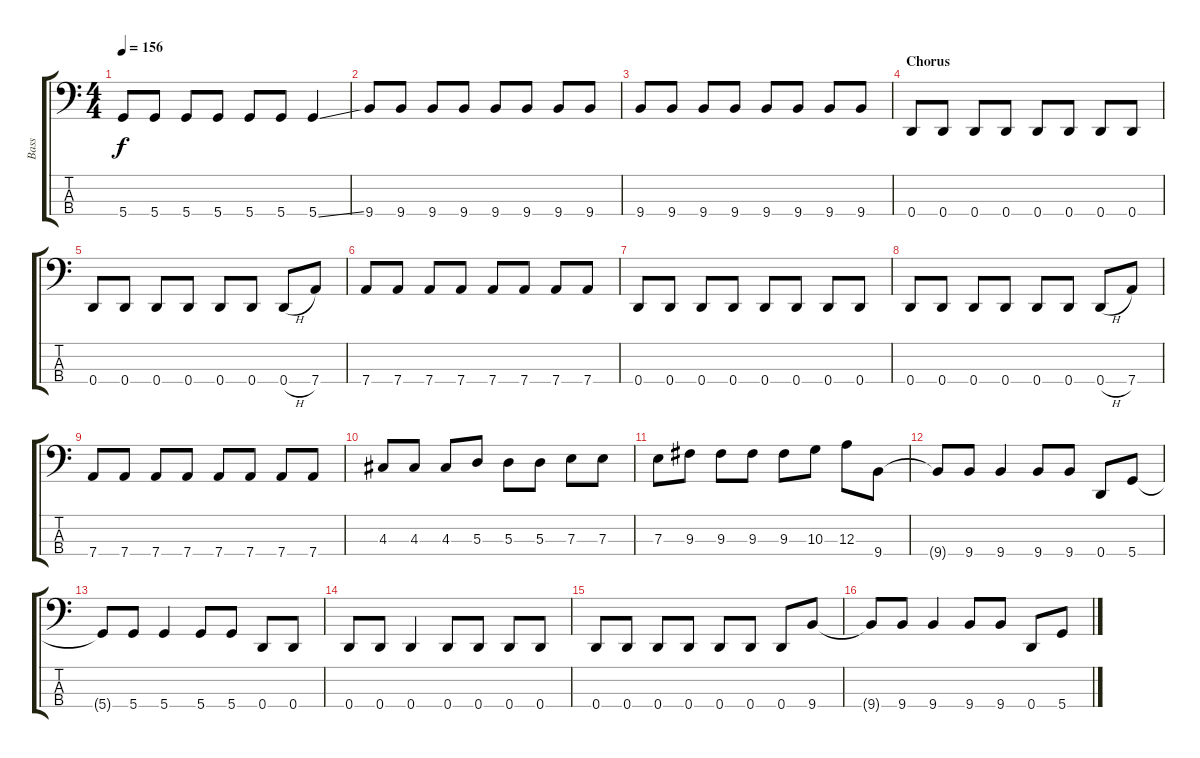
\track ("Bass" "Bass") {instrument electricbassfinger}
\staff {score tabs}
\tuning (G2 D2 A1 D1) {hide}
\ts (4 4)
\tempo 156
\clef f4
\ks c
5.4.8{dy f} 5.4.8 5.4.8 5.4.8 5.4.8 5.4.8 5.4{ss}.4 |
9.4.8 9.4.8 9.4.8 9.4.8 9.4.8 9.4.8 9.4.8 9.4.8 |
9.4.8 9.4.8 9.4.8 9.4.8 9.4.8 9.4.8 9.4.8 9.4.8 |
\section ("" "Chorus")
0.4.8 0.4.8 0.4.8 0.4.8 0.4.8 0.4.8 0.4.8 0.4.8 |
0.4.8 0.4.8 0.4.8 0.4.8 0.4.8 0.4.8 0.4{h}.8 7.4.8 |
7.4.8 7.4.8 7.4.8 7.4.8 7.4.8 7.4.8 7.4.8 7.4.8 |
0.4.8 0.4.8 0.4.8 0.4.8 0.4.8 0.4.8 0.4.8 0.4.8 |
0.4.8 0.4.8 0.4.8 0.4.8 0.4.8 0.4.8 0.4{h}.8 7.4.8 |
7.4.8 7.4.8 7.4.8 7.4.8 7.4.8 7.4.8 7.4.8 7.4.8 |
4.3.8 4.3.8 4.3.8 5.3.8 5.3.8 5.3.8 7.3.8 7.3.8 |
7.3.8 9.3.8 9.3.8 9.3.8 9.3.8 10.3.8 12.3.8 9.4.8 |
9.4{t}.8 9.4.8 9.4.4 9.4.8 9.4.8 0.4.8 5.4.8 |
5.4{t}.8 5.4.8 5.4.4 5.4.8 5.4.8 0.4.8 0.4.8 |
0.4.8 0.4.8 0.4.4 0.4.8 0.4.8 0.4.8 0.4.8 |
0.4.8 0.4.8 0.4.8 0.4.8 0.4.8 0.4.8 0.4.8 9.4.8 |
9.4{t}.8 9.4.8 9.4.4 9.4.8 9.4.8 0.4.8 5.4.8
